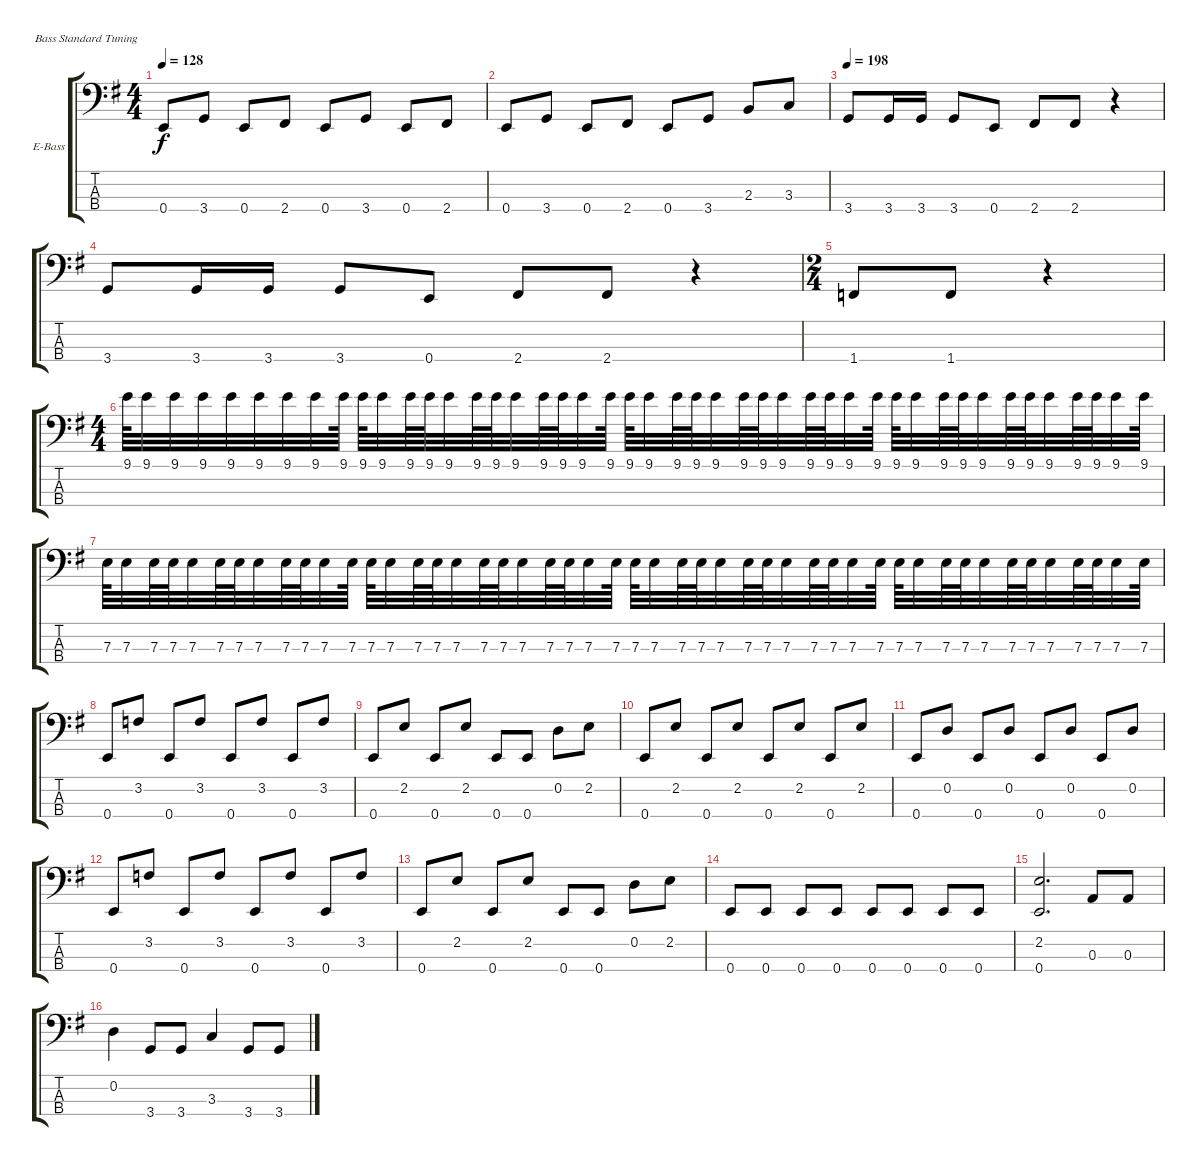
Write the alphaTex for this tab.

\defaultSystemsLayout 4
\bracketExtendMode groupsimilarinstruments
\firstSystemTrackNameOrientation horizontal
\otherSystemsTrackNameOrientation horizontal
\track ("Bass" "E-Bass") {instrument electricbassfinger}
\staff {score tabs}
\tuning (G2 D2 A1 E1)
\ts (4 4)
\tempo 128
\clef f4
\ks g
0.4.8{dy f} 3.4.8 0.4.8 2.4.8 0.4.8 3.4.8 0.4.8 2.4.8 |
0.4.8 3.4.8 0.4.8 2.4.8 0.4.8 3.4.8 2.3.8 3.3.8 |
\tempo 198
3.4.8 3.4.16 3.4.16 3.4.8 0.4.8 2.4.8 2.4.8 r.4 |
3.4.8 3.4.16 3.4.16 3.4.8 0.4.8 2.4.8 2.4.8 r.4 |
\ts (2 4)
1.4.8 1.4.8 r.4 |
\ts (4 4)
9.1.64 9.1.32 9.1.32 9.1.32 9.1.32 9.1.32 9.1.32 9.1.32 9.1.64 9.1.64 9.1.32 9.1.64 9.1.64 9.1.32 9.1.64 9.1.64 9.1.32 9.1.64 9.1.64 9.1.32 9.1.64 9.1.64 9.1.32 9.1.64 9.1.64 9.1.32 9.1.64 9.1.64 9.1.32 9.1.64 9.1.64 9.1.32 9.1.64 9.1.64 9.1.32 9.1.64 9.1.64 9.1.32 9.1.64 9.1.64 9.1.32 9.1.64 9.1.64 9.1.32 9.1.64 |
7.3.64 7.3.32 7.3.64 7.3.64 7.3.32 7.3.64 7.3.64 7.3.32 7.3.64 7.3.64 7.3.32 7.3.64 7.3.64 7.3.32 7.3.64 7.3.64 7.3.32 7.3.64 7.3.64 7.3.32 7.3.64 7.3.64 7.3.32 7.3.64 7.3.64 7.3.32 7.3.64 7.3.64 7.3.32 7.3.64 7.3.64 7.3.32 7.3.64 7.3.64 7.3.32 7.3.64 7.3.64 7.3.32 7.3.64 7.3.64 7.3.32 7.3.64 7.3.64 7.3.32 7.3.64 7.3.64 7.3.32 7.3.64 |
0.4.8 3.2.8 0.4.8 3.2.8 0.4.8 3.2.8 0.4.8 3.2.8 |
0.4.8 2.2.8 0.4.8 2.2.8 0.4.8 0.4.8 0.2.8 2.2.8 |
0.4.8 2.2.8 0.4.8 2.2.8 0.4.8 2.2.8 0.4.8 2.2.8 |
0.4.8 0.2.8 0.4.8 0.2.8 0.4.8 0.2.8 0.4.8 0.2.8 |
0.4.8 3.2.8 0.4.8 3.2.8 0.4.8 3.2.8 0.4.8 3.2.8 |
0.4.8 2.2.8 0.4.8 2.2.8 0.4.8 0.4.8 0.2.8 2.2.8 |
0.4.8 0.4.8 0.4.8 0.4.8 0.4.8 0.4.8 0.4.8 0.4.8 |
(2.2 0.4).2{d} 0.3.8 0.3.8 |
0.2.4 3.4.8 3.4.8 3.3.4 3.4.8 3.4.8
